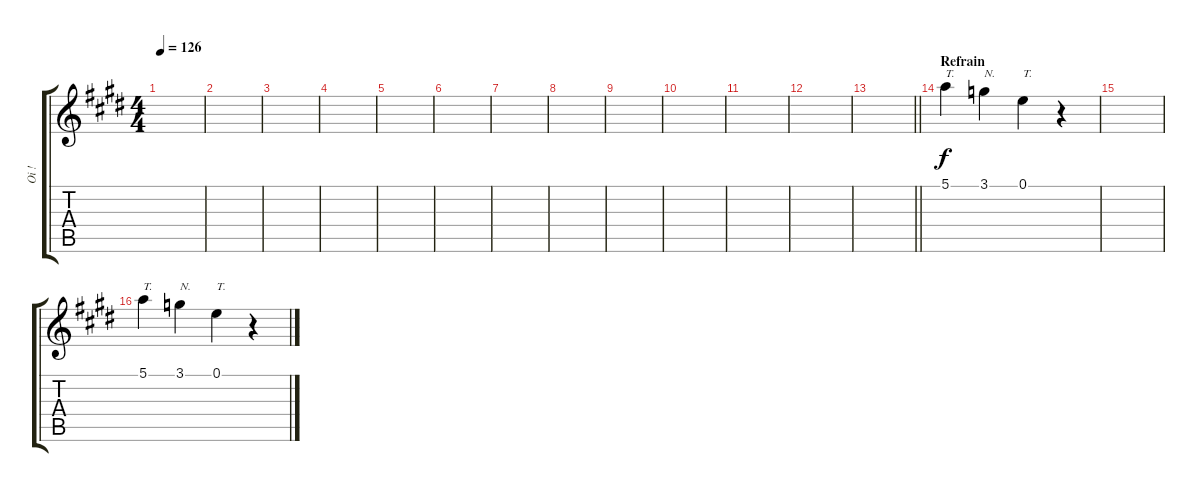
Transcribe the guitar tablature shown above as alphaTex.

\track ("Oi !" "Oi !") {instrument slapbass2}
\staff {score tabs}
\tuning (E4 B3 G3 D3 A2 E2) {hide}
\ts (4 4)
\tempo 126
\clef g2
\ks e
|
|
|
|
|
|
|
|
|
|
|
|
\barLineRight lightlight
|
\section ("" "Refrain")
5.1.4{txt "T." instrument fretlessbass} 3.1.4{txt "N."} 0.1.4{txt "T."} r.4 |
|
5.1.4{txt "T."} 3.1.4{txt "N."} 0.1.4{txt "T."} r.4
